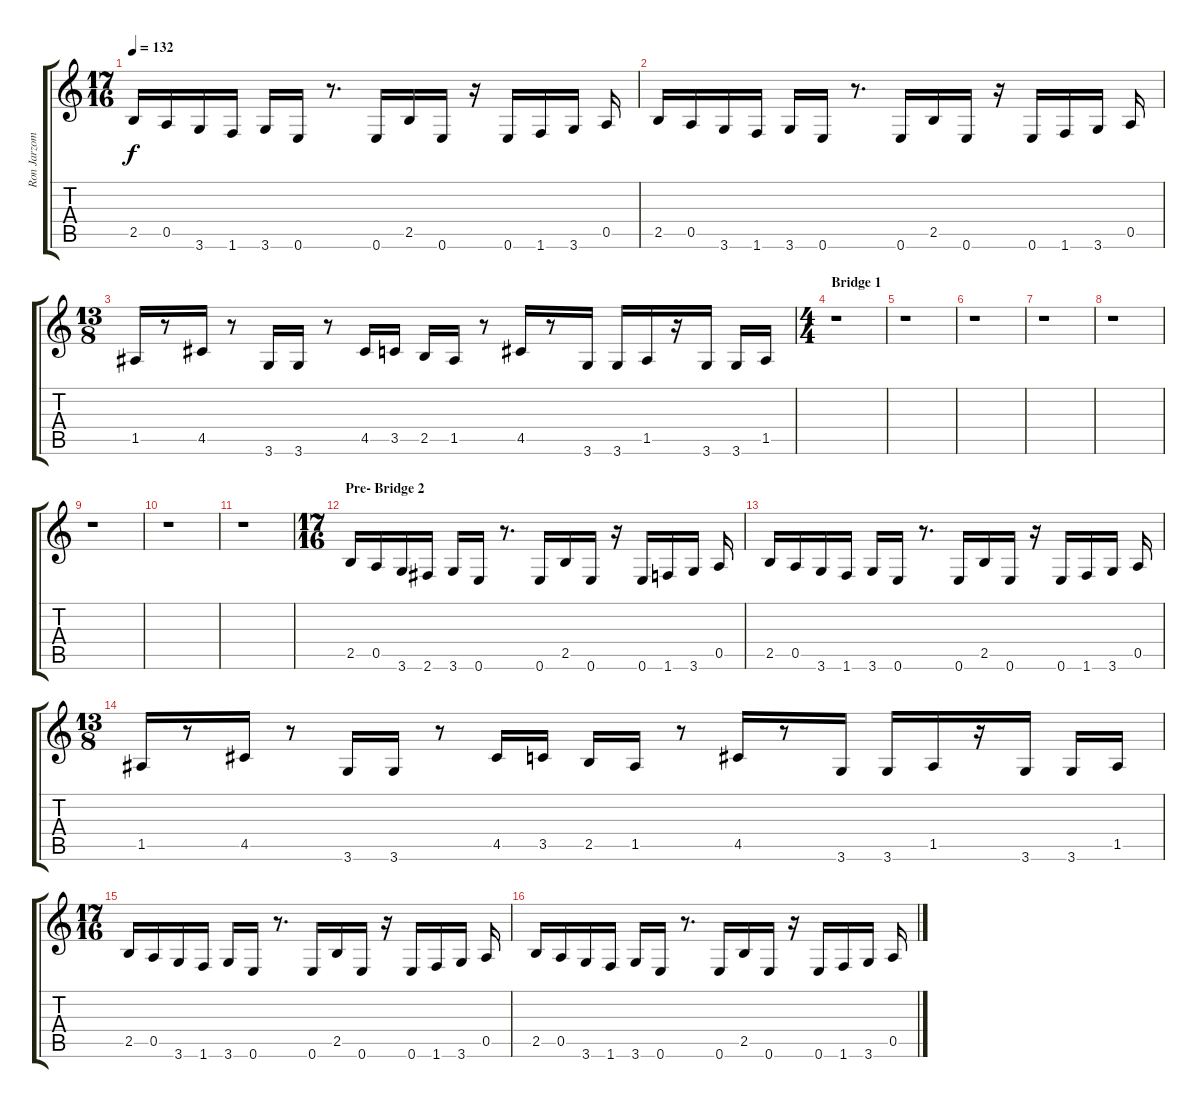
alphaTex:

\track ("Ron Jarzombek (Rhythm Guitar)" "Ron Jarzom") {instrument distortionguitar}
\staff {score tabs}
\tuning (E4 B3 G3 D3 A2 E2) {hide}
\ts (17 16)
\tempo 132
\clef g2
\ks c
2.5.16{dy f} 0.5.16 3.6.16 1.6.16 3.6.16 0.6.16 r.8{d} 0.6.16 2.5.16 0.6.16 r.16 0.6.16 1.6.16 3.6.16 0.5.16 |
2.5.16 0.5.16 3.6.16 1.6.16 3.6.16 0.6.16 r.8{d} 0.6.16 2.5.16 0.6.16 r.16 0.6.16 1.6.16 3.6.16 0.5.16 |
\ts (13 8)
1.5.16 r.8 4.5.16 r.8 3.6.16 3.6.16 r.8 4.5.16 3.5.16 2.5.16 1.5.16 r.8 4.5.16 r.8 3.6.16 3.6.16 1.5.16 r.16 3.6.16 3.6.16 1.5.16 |
\ts (4 4)
\section ("" "Bridge 1")
r.1 |
r.1 |
r.1 |
r.1 |
r.1 |
r.1 |
r.1 |
r.1 |
\ts (17 16)
\section ("" "Pre- Bridge 2")
2.5.16 0.5.16 3.6.16 2.6.16 3.6.16 0.6.16 r.8{d} 0.6.16 2.5.16 0.6.16 r.16 0.6.16 1.6.16 3.6.16 0.5.16 |
2.5.16 0.5.16 3.6.16 1.6.16 3.6.16 0.6.16 r.8{d} 0.6.16 2.5.16 0.6.16 r.16 0.6.16 1.6.16 3.6.16 0.5.16 |
\ts (13 8)
1.5.16 r.8 4.5.16 r.8 3.6.16 3.6.16 r.8 4.5.16 3.5.16 2.5.16 1.5.16 r.8 4.5.16 r.8 3.6.16 3.6.16 1.5.16 r.16 3.6.16 3.6.16 1.5.16 |
\ts (17 16)
2.5.16 0.5.16 3.6.16 1.6.16 3.6.16 0.6.16 r.8{d} 0.6.16 2.5.16 0.6.16 r.16 0.6.16 1.6.16 3.6.16 0.5.16 |
2.5.16 0.5.16 3.6.16 1.6.16 3.6.16 0.6.16 r.8{d} 0.6.16 2.5.16 0.6.16 r.16 0.6.16 1.6.16 3.6.16 0.5.16
